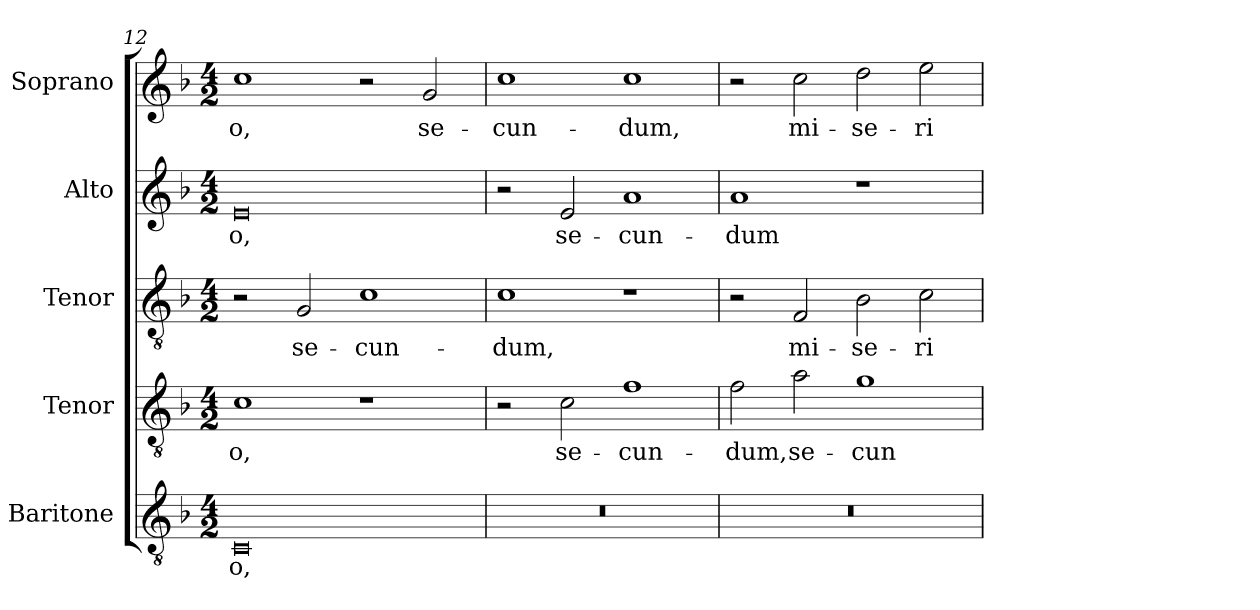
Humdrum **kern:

**kern	**text	**kern	**text	**kern	**text	**kern	**text	**kern	**text
*part5	*part5	*part4	*part4	*part3	*part3	*part2	*part2	*part1	*part1
*staff5	*staff5	*staff4	*staff4	*staff3	*staff3	*staff2	*staff2	*staff1	*staff1
*I"Baritone	*	*I"Tenor	*	*I"Tenor	*	*I"Alto	*	*I"Soprano	*
*I'T.	*	*I'T.	*	*I'T.	*	*I'A.	*	*I'S.	*
*clefGv2	*	*clefGv2	*	*clefGv2	*	*clefG2	*	*clefG2	*
*ITrd7c12	*	*ITrd7c12	*	*ITrd7c12	*	*	*	*	*
*k[b-]	*	*k[b-]	*	*k[b-]	*	*k[b-]	*	*k[b-]	*
*F:	*	*F:	*	*F:	*	*F:	*	*F:	*
*M4/2	*	*M4/2	*	*M4/2	*	*M4/2	*	*M4/2	*
=12	=12	=12	=12	=12	=12	=12	=12	=12	=12
!	!LO:LY:b:color=#000000	!	!	!	!	!	!	!	!
!	!	!	!LO:LY:b:color=#000000	!	!	!	!	!	!
!	!	!	!	!	!	!	!LO:LY:b:color=#000000	!	!
!	!	!	!	!	!	!	!	!	!LO:LY:b:color=#000000
0CCi	-o,	1Ci	-o,	2r	.	0ei	-o,	1cci	-o,
!	!	!	!	!	!LO:LY:b:color=#000000	!	!	!	!
.	.	.	.	2GGi/	se-	.	.	.	.
!	!	!	!	!	!LO:LY:b:color=#000000	!	!	!	!
.	.	1r	.	1Ci	-cun-	.	.	2r	.
!	!	!	!	!	!	!	!	!	!LO:LY:b:color=#000000
.	.	.	.	.	.	.	.	2gi/	se-
=13	=13	=13	=13	=13	=13	=13	=13	=13	=13
!LO:N:vis=1	!	!	!	!	!	!	!	!	!
!	!	!	!	!	!LO:LY:b:color=#000000	!	!	!	!
!	!	!	!	!	!	!	!	!	!LO:LY:b:color=#000000
0r	.	2r	.	1Ci	-dum,	2r	.	1cci	-cun-
!	!	!	!LO:LY:b:color=#000000	!	!	!	!	!	!
!	!	!	!	!	!	!	!LO:LY:b:color=#000000	!	!
.	.	2Ci\	se-	.	.	2ei/	se-	.	.
!	!	!	!LO:LY:b:color=#000000	!	!	!	!	!	!
!	!	!	!	!	!	!	!LO:LY:b:color=#000000	!	!
!	!	!	!	!	!	!	!	!	!LO:LY:b:color=#000000
.	.	1Fi	-cun-	1r	.	1ai	-cun-	1cci	-dum,
=14	=14	=14	=14	=14	=14	=14	=14	=14	=14
!LO:N:vis=1	!	!	!	!	!	!	!	!	!
!	!	!	!LO:LY:b:color=#000000	!	!	!	!	!	!
!	!	!	!	!	!	!	!LO:LY:b:color=#000000	!	!
0r	.	2Fi\	-dum,	2r	.	1ai	-dum	2r	.
!	!	!	!LO:LY:b:color=#000000	!	!	!	!	!	!
!	!	!	!	!	!LO:LY:b:color=#000000	!	!	!	!
!	!	!	!	!	!	!	!	!	!LO:LY:b:color=#000000
.	.	2Ai\	se-	2FFi/	mi-	.	.	2cci\	mi-
!	!	!	!LO:LY:b:color=#000000	!	!	!	!	!	!
!	!	!	!	!	!LO:LY:b:color=#000000	!	!	!	!
!	!	!	!	!	!	!	!	!	!LO:LY:b:color=#000000
.	.	1Gi	-cun-	2BB-i\	-se-	1r	.	2ddi\	-se-
!	!	!	!	!	!LO:LY:b:color=#000000	!	!	!	!
!	!	!	!	!	!	!	!	!	!LO:LY:b:color=#000000
.	.	.	.	2Ci\	-ri-	.	.	2eei\	-ri-
=	=	=	=	=	=	=	=	=	=
*-	*-	*-	*-	*-	*-	*-	*-	*-	*-
